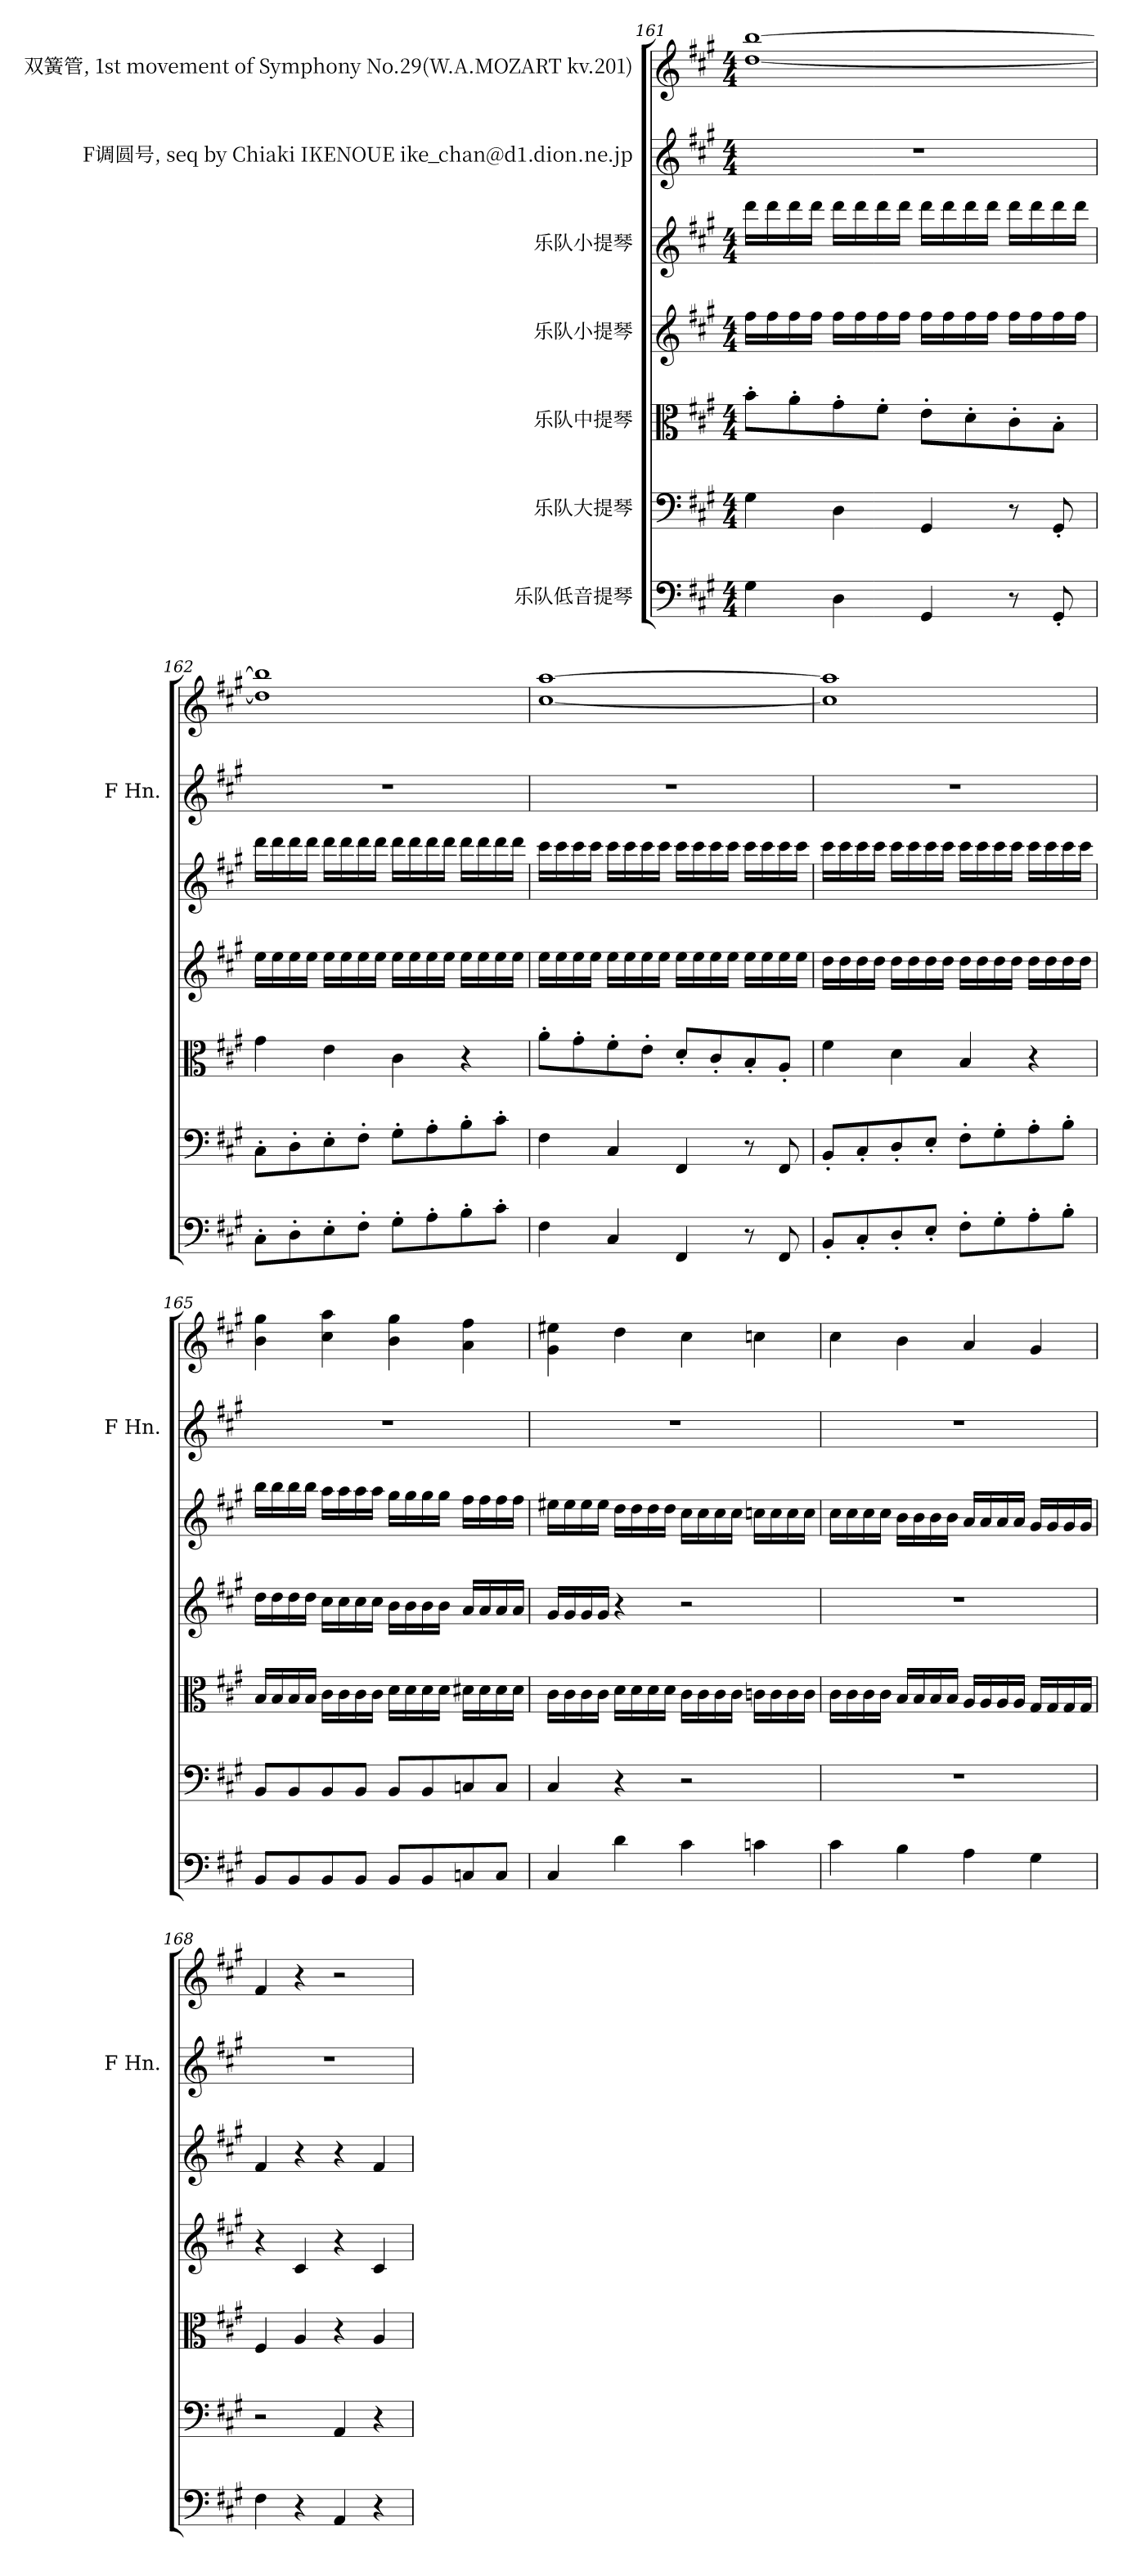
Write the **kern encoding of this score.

**kern	**kern	**kern	**kern	**kern	**kern	**kern
*part7	*part6	*part5	*part4	*part3	*part2	*part1
*staff7	*staff6	*staff5	*staff4	*staff3	*staff2	*staff1
*I"乐队低音提琴	*I"乐队大提琴	*I"乐队中提琴	*I"乐队小提琴	*I"乐队小提琴	*I"F调圆号, seq by Chiaki IKENOUE ike_chan@d1.dion.ne.jp	*I"双簧管, 1st movement of Symphony No.29(W.A.MOZART kv.201)
*	*	*	*	*	*I'F Hn.	*
!!LO:PB:g=z
*clefF4	*clefF4	*clefC3	*clefG2	*clefG2	*clefG2	*clefG2
*ITrd7c12	*	*	*	*	*ITrd4c7	*
*k[f#c#g#]	*k[f#c#g#]	*k[f#c#g#]	*k[f#c#g#]	*k[f#c#g#]	*k[f#c#]	*k[f#c#g#]
*M4/4	*M4/4	*M4/4	*M4/4	*M4/4	*M4/4	*M4/4
=161	=161	=161	=161	=161	=161	=161
4GG#\	4G#\	8b'\L	16ff#\LL	16ddd\LL	1r	[1dd [1bb
.	.	.	16ff#\	16ddd\	.	.
.	.	8a'\	16ff#\	16ddd\	.	.
.	.	.	16ff#\JJ	16ddd\JJ	.	.
4DD\	4D\	8g#'\	16ff#\LL	16ddd\LL	.	.
.	.	.	16ff#\	16ddd\	.	.
.	.	8f#'\J	16ff#\	16ddd\	.	.
.	.	.	16ff#\JJ	16ddd\JJ	.	.
4GGG#/	4GG#/	8e'\L	16ff#\LL	16ddd\LL	.	.
.	.	.	16ff#\	16ddd\	.	.
.	.	8d'\	16ff#\	16ddd\	.	.
.	.	.	16ff#\JJ	16ddd\JJ	.	.
8r	8r	8c#'\	16ff#\LL	16ddd\LL	.	.
.	.	.	16ff#\	16ddd\	.	.
8GGG#'/	8GG#'/	8B'\J	16ff#\	16ddd\	.	.
.	.	.	16ff#\JJ	16ddd\JJ	.	.
!!LO:PB:g=z
=162	=162	=162	=162	=162	=162	=162
8CC#'\L	8C#'\L	4g#\	16ee\LL	16ddd\LL	1r	1dd] 1bb]
.	.	.	16ee\	16ddd\	.	.
8DD'\	8D'\	.	16ee\	16ddd\	.	.
.	.	.	16ee\JJ	16ddd\JJ	.	.
8EE'\	8E'\	4e\	16ee\LL	16ddd\LL	.	.
.	.	.	16ee\	16ddd\	.	.
8FF#'\J	8F#'\J	.	16ee\	16ddd\	.	.
.	.	.	16ee\JJ	16ddd\JJ	.	.
8GG#'\L	8G#'\L	4c#\	16ee\LL	16ddd\LL	.	.
.	.	.	16ee\	16ddd\	.	.
8AA'\	8A'\	.	16ee\	16ddd\	.	.
.	.	.	16ee\JJ	16ddd\JJ	.	.
8BB'\	8B'\	4r	16ee\LL	16ddd\LL	.	.
.	.	.	16ee\	16ddd\	.	.
8C#'\J	8c#'\J	.	16ee\	16ddd\	.	.
.	.	.	16ee\JJ	16ddd\JJ	.	.
!!LO:PB:g=z
=163	=163	=163	=163	=163	=163	=163
4FF#\	4F#\	8a'\L	16ee\LL	16ccc#\LL	1r	[1cc# [1aa
.	.	.	16ee\	16ccc#\	.	.
.	.	8g#'\	16ee\	16ccc#\	.	.
.	.	.	16ee\JJ	16ccc#\JJ	.	.
4CC#/	4C#/	8f#'\	16ee\LL	16ccc#\LL	.	.
.	.	.	16ee\	16ccc#\	.	.
.	.	8e'\J	16ee\	16ccc#\	.	.
.	.	.	16ee\JJ	16ccc#\JJ	.	.
4FFF#/	4FF#/	8d'/L	16ee\LL	16ccc#\LL	.	.
.	.	.	16ee\	16ccc#\	.	.
.	.	8c#'/	16ee\	16ccc#\	.	.
.	.	.	16ee\JJ	16ccc#\JJ	.	.
8r	8r	8B'/	16ee\LL	16ccc#\LL	.	.
.	.	.	16ee\	16ccc#\	.	.
8FFF#/	8FF#/	8A'/J	16ee\	16ccc#\	.	.
.	.	.	16ee\JJ	16ccc#\JJ	.	.
!!LO:PB:g=z
=164	=164	=164	=164	=164	=164	=164
8BBB'/L	8BB'/L	4f#\	16dd\LL	16ccc#\LL	1r	1cc#] 1aa]
.	.	.	16dd\	16ccc#\	.	.
8CC#'/	8C#'/	.	16dd\	16ccc#\	.	.
.	.	.	16dd\JJ	16ccc#\JJ	.	.
8DD'/	8D'/	4d\	16dd\LL	16ccc#\LL	.	.
.	.	.	16dd\	16ccc#\	.	.
8EE'/J	8E'/J	.	16dd\	16ccc#\	.	.
.	.	.	16dd\JJ	16ccc#\JJ	.	.
8FF#'\L	8F#'\L	4B/	16dd\LL	16ccc#\LL	.	.
.	.	.	16dd\	16ccc#\	.	.
8GG#'\	8G#'\	.	16dd\	16ccc#\	.	.
.	.	.	16dd\JJ	16ccc#\JJ	.	.
8AA'\	8A'\	4r	16dd\LL	16ccc#\LL	.	.
.	.	.	16dd\	16ccc#\	.	.
8BB'\J	8B'\J	.	16dd\	16ccc#\	.	.
.	.	.	16dd\JJ	16ccc#\JJ	.	.
=165	=165	=165	=165	=165	=165	=165
8BBB/L	8BB/L	16B/LL	16dd\LL	16bb\LL	1r	4b\ 4gg#\
.	.	16B/	16dd\	16bb\	.	.
8BBB/	8BB/	16B/	16dd\	16bb\	.	.
.	.	16B/JJ	16dd\JJ	16bb\JJ	.	.
8BBB/	8BB/	16c#\LL	16cc#\LL	16aa\LL	.	4cc#\ 4aa\
.	.	16c#\	16cc#\	16aa\	.	.
8BBB/J	8BB/J	16c#\	16cc#\	16aa\	.	.
.	.	16c#\JJ	16cc#\JJ	16aa\JJ	.	.
8BBB/L	8BB/L	16d\LL	16b\LL	16gg#\LL	.	4b\ 4gg#\
.	.	16d\	16b\	16gg#\	.	.
8BBB/	8BB/	16d\	16b\	16gg#\	.	.
.	.	16d\JJ	16b\JJ	16gg#\JJ	.	.
8CCn/	8Cn/	16d#X\LL	16a/LL	16ff#\LL	.	4a\ 4ff#\
.	.	16d#\	16a/	16ff#\	.	.
8CC/J	8C/J	16d#\	16a/	16ff#\	.	.
.	.	16d#\JJ	16a/JJ	16ff#\JJ	.	.
!!LO:PB:g=z
=166	=166	=166	=166	=166	=166	=166
4CC#/	4C#/	16c#\LL	16g#/LL	16ee#X\LL	1r	4g#\ 4ee#X\
.	.	16c#\	16g#/	16ee#\	.	.
.	.	16c#\	16g#/	16ee#\	.	.
.	.	16c#\JJ	16g#/JJ	16ee#\JJ	.	.
4D\	4r	16d\LL	4r	16dd\LL	.	4dd\
.	.	16d\	.	16dd\	.	.
.	.	16d\	.	16dd\	.	.
.	.	16d\JJ	.	16dd\JJ	.	.
4C#\	2r	16c#\LL	2r	16cc#\LL	.	4cc#\
.	.	16c#\	.	16cc#\	.	.
.	.	16c#\	.	16cc#\	.	.
.	.	16c#\JJ	.	16cc#\JJ	.	.
4Cn\	.	16cn\LL	.	16ccn\LL	.	4ccn\
.	.	16c\	.	16cc\	.	.
.	.	16c\	.	16cc\	.	.
.	.	16c\JJ	.	16cc\JJ	.	.
=167	=167	=167	=167	=167	=167	=167
4C#\	1r	16c#\LL	1r	16cc#\LL	1r	4cc#\
.	.	16c#\	.	16cc#\	.	.
.	.	16c#\	.	16cc#\	.	.
.	.	16c#\JJ	.	16cc#\JJ	.	.
4BB\	.	16B/LL	.	16b\LL	.	4b\
.	.	16B/	.	16b\	.	.
.	.	16B/	.	16b\	.	.
.	.	16B/JJ	.	16b\JJ	.	.
4AA\	.	16A/LL	.	16a/LL	.	4a/
.	.	16A/	.	16a/	.	.
.	.	16A/	.	16a/	.	.
.	.	16A/JJ	.	16a/JJ	.	.
4GG#\	.	16G#/LL	.	16g#/LL	.	4g#/
.	.	16G#/	.	16g#/	.	.
.	.	16G#/	.	16g#/	.	.
.	.	16G#/JJ	.	16g#/JJ	.	.
=168	=168	=168	=168	=168	=168	=168
4FF#\	2r	4F#/	4r	4f#/	1r	4f#/
4r	.	4A/	4c#/	4r	.	4r
4AAA/	4AA/	4r	4r	4r	.	2r
4r	4r	4A/	4c#/	4f#/	.	.
=	=	=	=	=	=	=
*-	*-	*-	*-	*-	*-	*-
